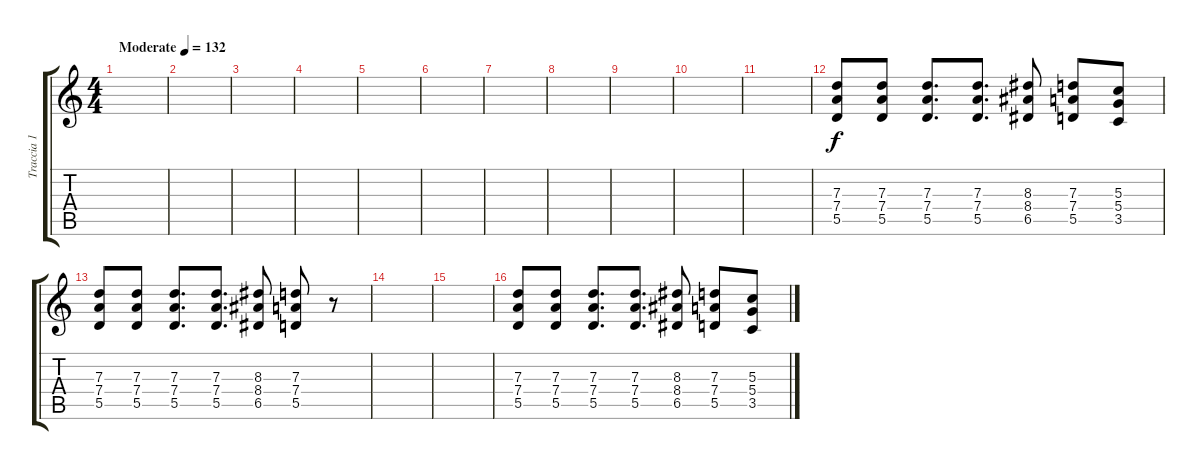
\track ("Traccia 1" "Traccia 1") {instrument distortionguitar}
\staff {score tabs}
\tuning (E4 B3 G3 D3 A2 E2) {hide}
\ts (4 4)
\tempo (132 "Moderate")
\clef g2
\ks c
|
|
|
|
|
|
|
|
|
|
|
(7.3 7.4 5.5).8 (7.3 7.4 5.5).8 (7.3 7.4 5.5).8{d} (7.3 7.4 5.5).8{d} (8.3 8.4 6.5).8 (7.3 7.4 5.5).8 (5.3 5.4 3.5).8 |
(7.3 7.4 5.5).8 (7.3 7.4 5.5).8 (7.3 7.4 5.5).8{d} (7.3 7.4 5.5).8{d} (8.3 8.4 6.5).8 (7.3 7.4 5.5).8 r.8 |
|
|
(7.3 7.4 5.5).8 (7.3 7.4 5.5).8 (7.3 7.4 5.5).8{d} (7.3 7.4 5.5).8{d} (8.3 8.4 6.5).8 (7.3 7.4 5.5).8 (5.3 5.4 3.5).8
